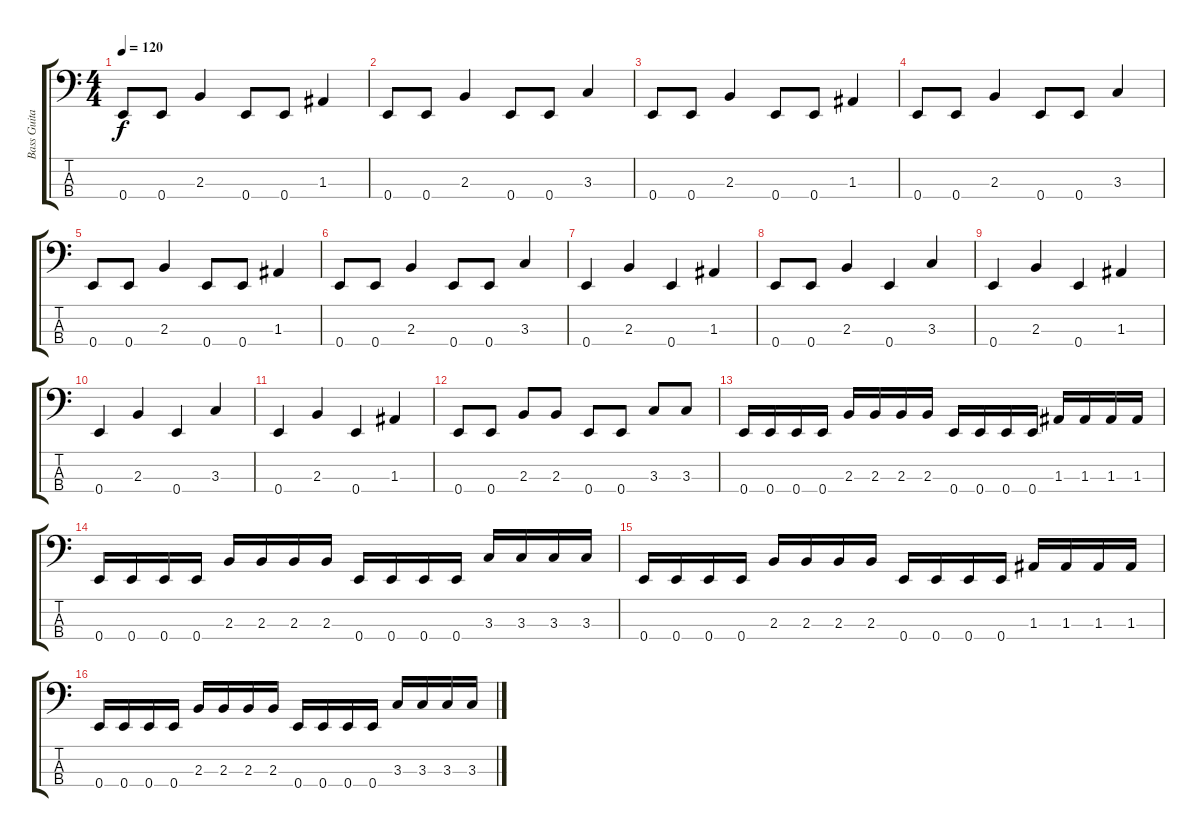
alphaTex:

\track ("Bass Guitar" "Bass Guita") {instrument electricbassfinger}
\staff {score tabs}
\tuning (G2 D2 A1 E1) {hide}
\ts (4 4)
\tempo 120
\clef f4
\ks c
0.4.8{dy f instrument electricbassfinger} 0.4.8 2.3.4 0.4.8 0.4.8 1.3.4 |
0.4.8 0.4.8 2.3.4 0.4.8 0.4.8 3.3.4 |
0.4.8 0.4.8 2.3.4 0.4.8 0.4.8 1.3.4 |
0.4.8 0.4.8 2.3.4 0.4.8 0.4.8 3.3.4 |
0.4.8 0.4.8 2.3.4 0.4.8 0.4.8 1.3.4 |
0.4.8 0.4.8 2.3.4 0.4.8 0.4.8 3.3.4 |
0.4.4 2.3.4 0.4.4 1.3.4 |
0.4.8 0.4.8 2.3.4 0.4.4 3.3.4 |
0.4.4 2.3.4 0.4.4 1.3.4 |
0.4.4 2.3.4 0.4.4 3.3.4 |
0.4.4 2.3.4 0.4.4 1.3.4 |
0.4.8 0.4.8 2.3.8 2.3.8 0.4.8 0.4.8 3.3.8 3.3.8 |
0.4.16 0.4.16 0.4.16 0.4.16 2.3.16 2.3.16 2.3.16 2.3.16 0.4.16 0.4.16 0.4.16 0.4.16 1.3.16 1.3.16 1.3.16 1.3.16 |
0.4.16 0.4.16 0.4.16 0.4.16 2.3.16 2.3.16 2.3.16 2.3.16 0.4.16 0.4.16 0.4.16 0.4.16 3.3.16 3.3.16 3.3.16 3.3.16 |
0.4.16 0.4.16 0.4.16 0.4.16 2.3.16 2.3.16 2.3.16 2.3.16 0.4.16 0.4.16 0.4.16 0.4.16 1.3.16 1.3.16 1.3.16 1.3.16 |
0.4.16 0.4.16 0.4.16 0.4.16 2.3.16 2.3.16 2.3.16 2.3.16 0.4.16 0.4.16 0.4.16 0.4.16 3.3.16 3.3.16 3.3.16 3.3.16
